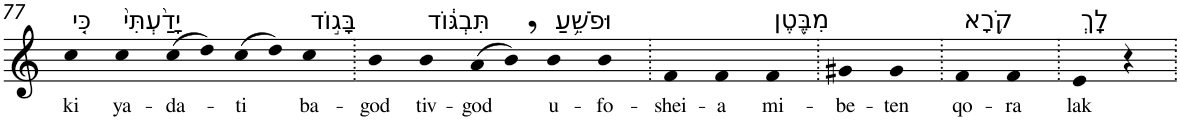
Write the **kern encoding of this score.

**kern	**text
*part1	*part1
*staff1	*staff1
*I"Piano	*
*I'Pno	*
!!LO:PB:g=z
*clefG2	*
*k[]	*
=77	=77
!LO:TX:a:t=כִּ֤י	!
!	!LO:LY:b
4cc	ki
!LO:TX:a:t=יָדַ֙עְתִּי֙	!
!	!LO:LY:b
4cc	ya-
!	!LO:LY:b
(8cc	-da-
8dd)	.
!	!LO:LY:b
(8cc	-ti
8dd)	.
!LO:TX:a:t=בָּג֣וֹד	!
!	!LO:LY:b
4cc	ba-
=78.	=78.
!	!LO:LY:b
4b	-god
!LO:TX:a:t=תִּבְגּ֔וֹד	!
!	!LO:LY:b
4b	tiv-
!	!LO:LY:b
(8a	-god
8b,)	.
!LO:TX:a:t=וּפֹשֵׁ֥עַ	!
!	!LO:LY:b
4b	u-
!	!LO:LY:b
4b	-fo-
=79.	=79.
!	!LO:LY:b
4f	-shei-
!	!LO:LY:b
4f	-a
!LO:TX:a:t=מִבֶּ֖טֶן	!
!	!LO:LY:b
4f	mi-
=80.	=80.
!	!LO:LY:b
4g#X	-be-
!	!LO:LY:b
4g#	-ten
=81.	=81.
!LO:TX:a:t=קֹ֥רָא	!
!	!LO:LY:b
4f	qo-
!	!LO:LY:b
4f	-ra
=82.	=82.
!LO:TX:a:t=לָֽךְ	!
!	!LO:LY:b
4e	lak
4r	.
=.	=.
*-	*-
